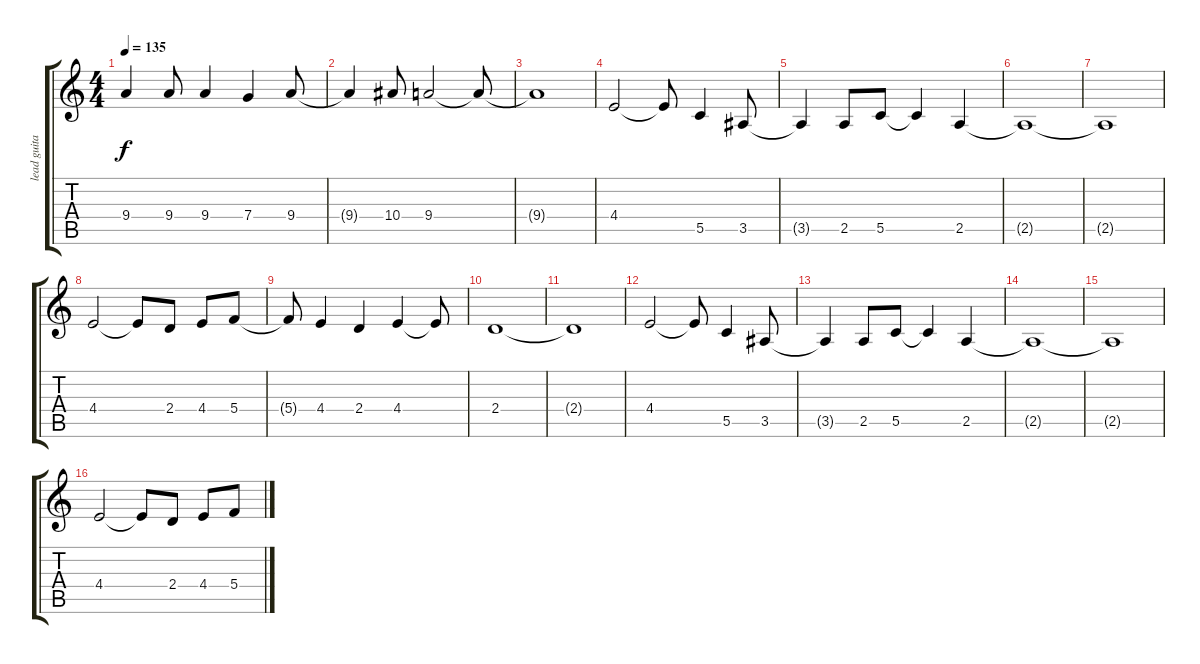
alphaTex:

\track ("lead guitar" "lead guita") {instrument distortionguitar}
\staff {score tabs}
\tuning (D4 A3 F3 C3 G2 D2) {hide}
\ts (4 4)
\tempo 135
\clef g2
\ks c
9.4{t}.4{dy f} 9.4.8 9.4.4 7.4.4 9.4.8 |
9.4{t}.4 10.4.8 9.4.2 9.4{t}.8 |
9.4{t}.1 |
4.4.2 4.4{t}.8 5.5.4 3.5.8 |
3.5{t}.4 2.5.8 5.5.8 5.5{t}.4 2.5.4 |
2.5{t}.1 |
2.5{t}.1 |
4.4.2 4.4{t}.8 2.4.8 4.4.8 5.4.8 |
5.4{t}.8 4.4.4 2.4.4 4.4.4 4.4{t}.8 |
2.4.1 |
2.4{t}.1 |
4.4.2 4.4{t}.8 5.5.4 3.5.8 |
3.5{t}.4 2.5.8 5.5.8 5.5{t}.4 2.5.4 |
2.5{t}.1 |
2.5{t}.1 |
4.4.2 4.4{t}.8 2.4.8 4.4.8 5.4.8
